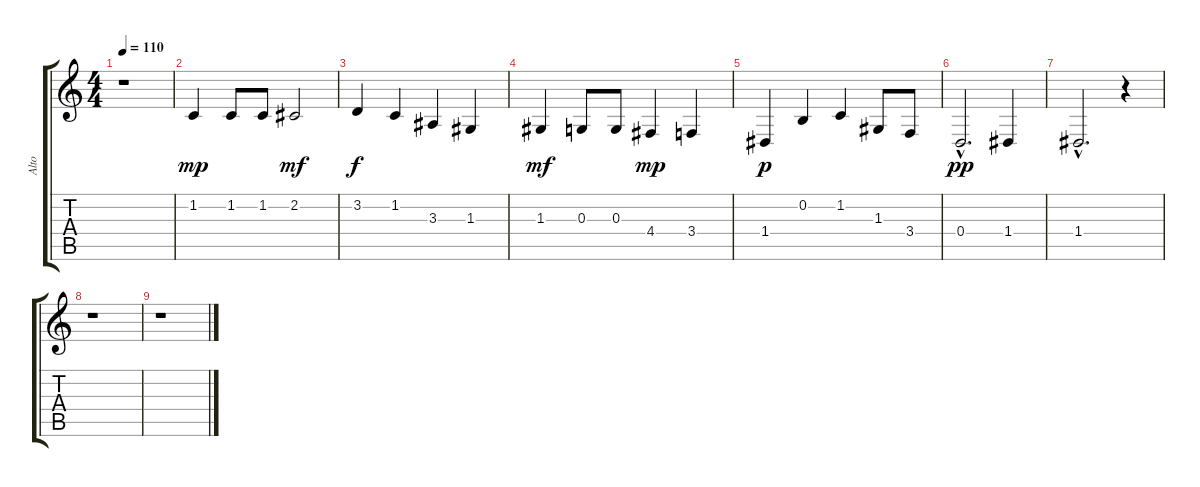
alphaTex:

\track ("Alto" "Alto") {instrument synthstrings1}
\staff {score tabs}
\tuning (E4 B3 G3 D3 A2 E2) {hide}
\ts (4 4)
\tempo 110
\clef g2
\ks c
r.1{dy pp} |
1.2.4{dy mp} 1.2.8 1.2.8 2.2.2{dy mf} |
3.2.4{dy f} 1.2.4 3.3.4 1.3.4 |
1.3.4{dy mf} 0.3.8 0.3.8 4.4.4{dy mp} 3.4.4 |
1.4.4{dy p} 0.2.4 1.2.4 1.3.8 3.4.8 |
0.4{hac}.2{d dy pp} 1.4.4 |
1.4{hac}.2{d} r.4 |
r.1 |
r.1
